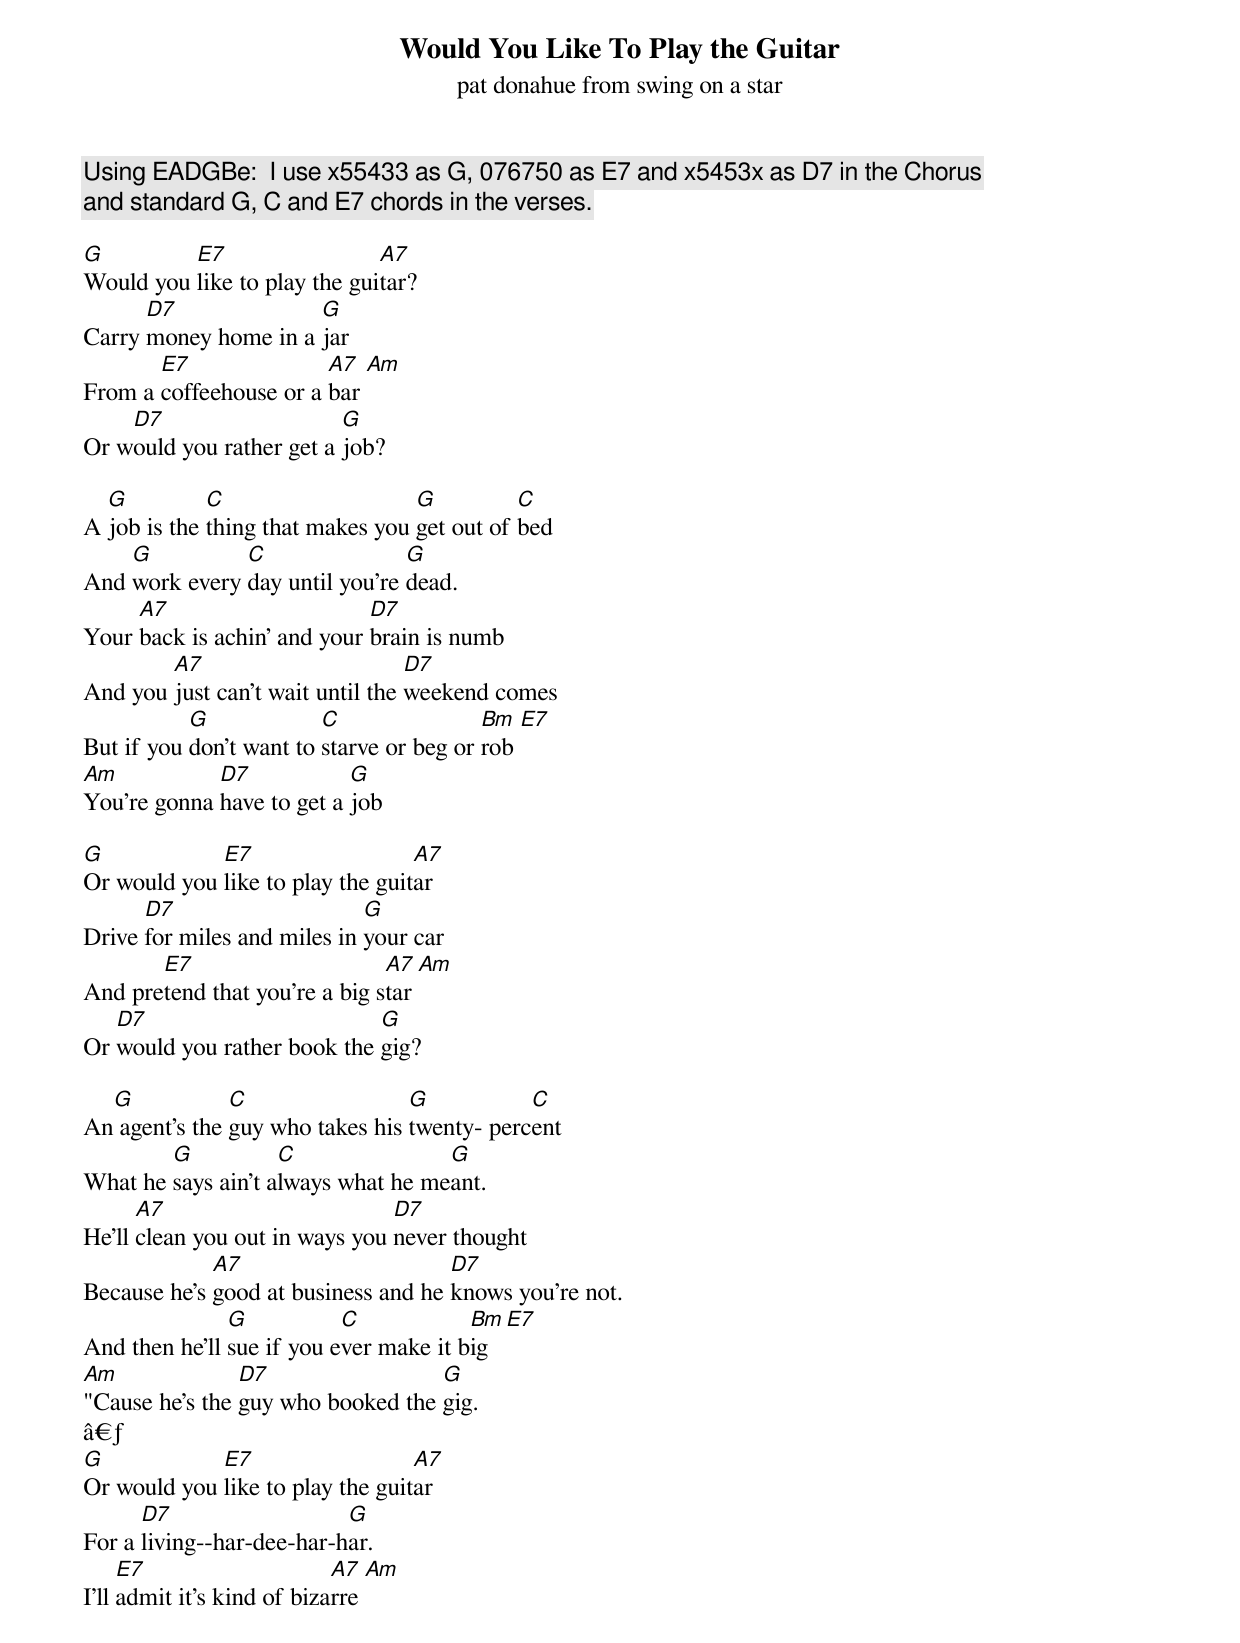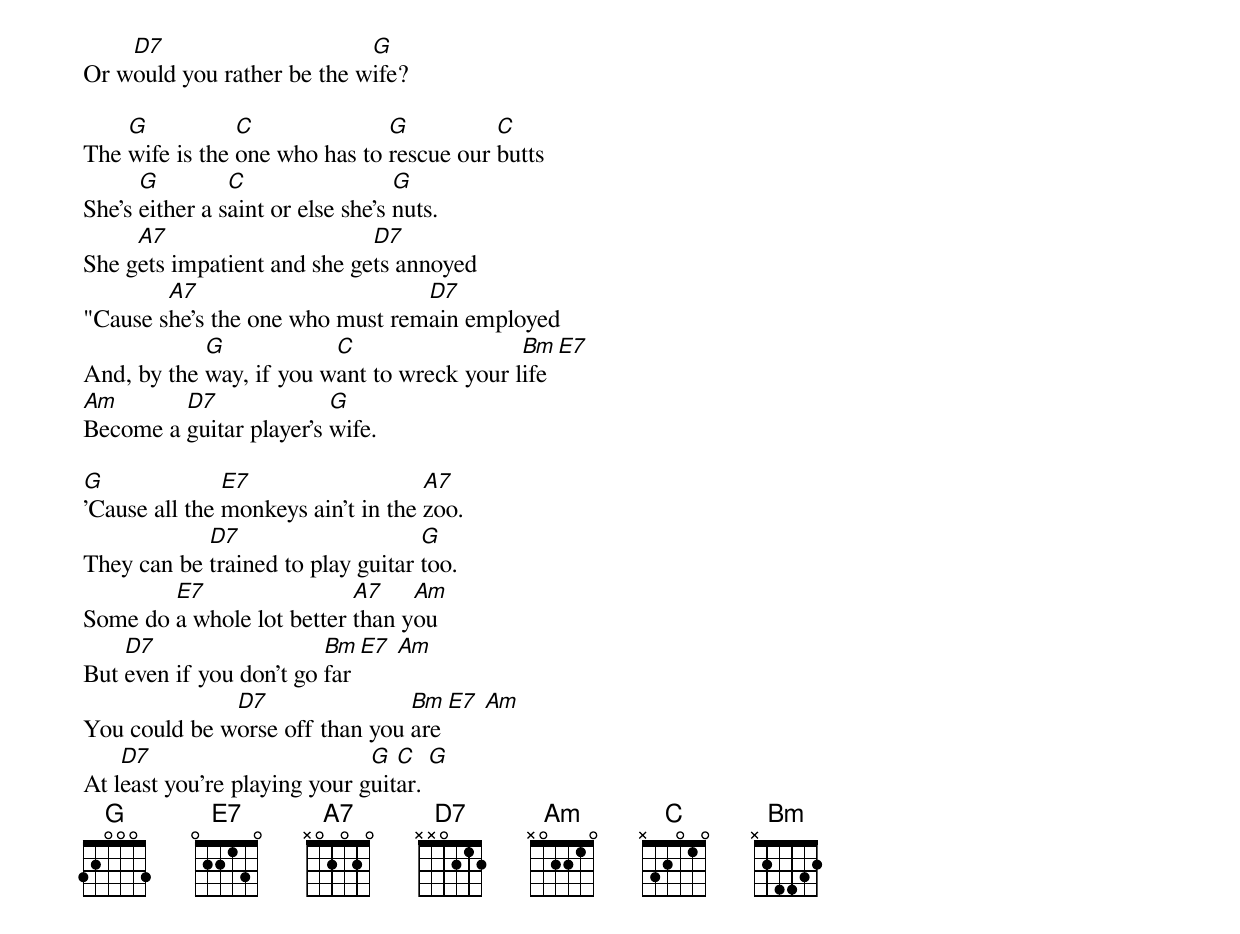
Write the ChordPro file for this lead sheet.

{title: Would You Like To Play the Guitar}
{subtitle: pat donahue from swing on a star}
{c:Using EADGBe:  I use x55433 as G, 076750 as E7 and x5453x as D7 in the Chorus }
{c:and standard G, C and E7 chords in the verses.}

[G]Would you [E7]like to play the gui[A7]tar?
Carry [D7]money home in a [G]jar
From a [E7]coffeehouse or a [A7]bar [Am]
Or w[D7]ould you rather get a [G]job?

A [G]job is the [C]thing that makes you [G]get out of [C]bed
And [G]work every [C]day until you're [G]dead.
Your [A7]back is achin' and your [D7]brain is numb
And you [A7]just can't wait until the [D7]weekend comes
But if you [G]don't want to [C]starve or beg or [Bm]rob [E7]
[Am]You're gonna [D7]have to get a [G]job

[G]Or would you [E7]like to play the guit[A7]ar
Drive [D7]for miles and miles in [G]your car
And pre[E7]tend that you're a big s[A7]tar [Am]
Or [D7]would you rather book the [G]gig?

An[G] agent's the [C]guy who takes his [G]twenty- perc[C]ent
What he [G]says ain't a[C]lways what he me[G]ant.
He'll [A7]clean you out in ways you [D7]never thought
Because he's [A7]good at business and he [D7]knows you're not.
And then he'll [G]sue if you e[C]ver make it b[Bm]ig [E7]
[Am]"Cause he's the [D7]guy who booked the [G]gig.
â€ƒ
[G]Or would you [E7]like to play the guit[A7]ar
For a [D7]living--har-dee-har-h[G]ar.
I'll [E7]admit it's kind of biza[A7]rre [Am]
Or w[D7]ould you rather be the w[G]ife?

The [G]wife is the [C]one who has to [G]rescue our [C]butts
She's [G]either a s[C]aint or else she's [G]nuts.
She g[A7]ets impatient and she ge[D7]ts annoyed
"Cause s[A7]he's the one who must rem[D7]ain employed
And, by the [G]way, if you w[C]ant to wreck your l[Bm]ife [E7]
[Am]Become a [D7]guitar player's [G]wife.

[G]'Cause all the [E7]monkeys ain't in the [A7]zoo.
They can be [D7]trained to play guitar [G]too.
Some do [E7]a whole lot better [A7]than y[Am]ou
But [D7]even if you don't go [Bm]far [E7] [Am]
You could be w[D7]orse off than you [Bm]are [E7] [Am]
At l[D7]east you're playing your g[G]uit[C]ar. [G]
